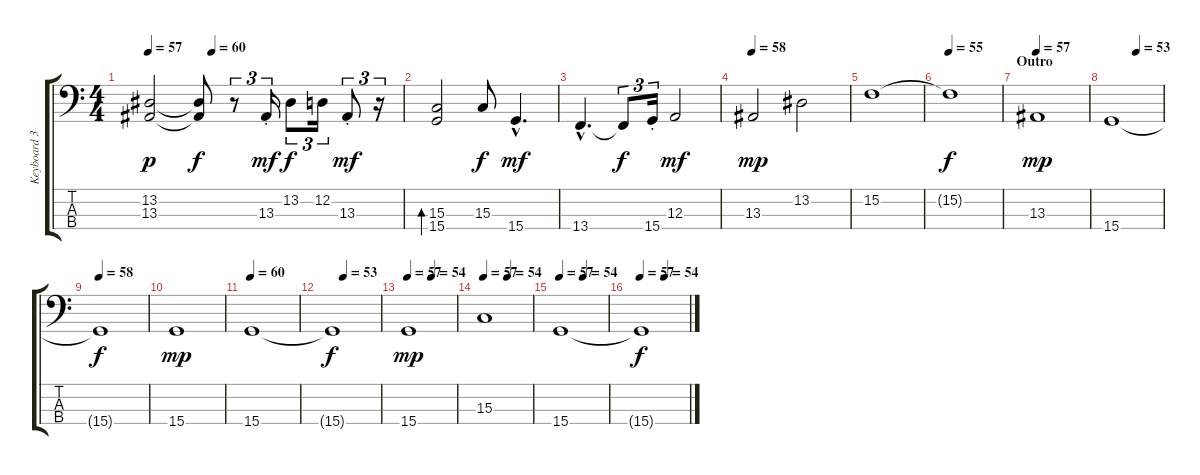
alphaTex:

\track ("Keyboard 3 (Rick)" "Keyboard 3") {instrument lead2sawtooth}
\staff {score tabs}
\tuning (G2 D2 A1 E1) {hide}
\ts (4 4)
\tempo 57
\tempo (60 0.25)
\clef f4
\ks c
(13.2 13.3).2{dy p} (13.2{t} 13.3{t}).8{dy f} r.8{tu (3 2)} 13.3{st}.16{tu (3 2) dy mf} 13.2.8{tu (3 2) dy f} 12.2.16{tu (3 2)} 13.3{st}.8{tu (3 2) dy mf} r.16{tu (3 2)} |
(15.3 15.4).2{bd 120} 15.3.8{dy f} 15.4{hac}.4{d dy mf} |
13.4{hac}.4{d} 13.4{t}.8{tu (3 2) dy f} 15.4{st}.16{tu (3 2)} 12.3.2{dy mf} |
\tempo 58
13.3.2{dy mp} 13.2.2 |
15.2.1 |
\tempo 55
15.2{t}.1{dy f} |
\section ("" "Outro")
\tempo 57
13.3.1{dy mp} |
\tempo (53 0.5)
15.4.1 |
\tempo 58
15.4{t}.1{dy f} |
15.4.1{dy mp} |
\tempo 60
15.4.1 |
\tempo (53 0.25)
15.4{t}.1{dy f} |
\tempo 57
\tempo (54 0.5)
15.4.1{dy mp} |
\tempo 57
\tempo (54 0.5)
15.3.1 |
\tempo 57
\tempo (54 0.5)
15.4.1 |
\tempo 57
\tempo (54 0.5)
15.4{t}.1{dy f}
